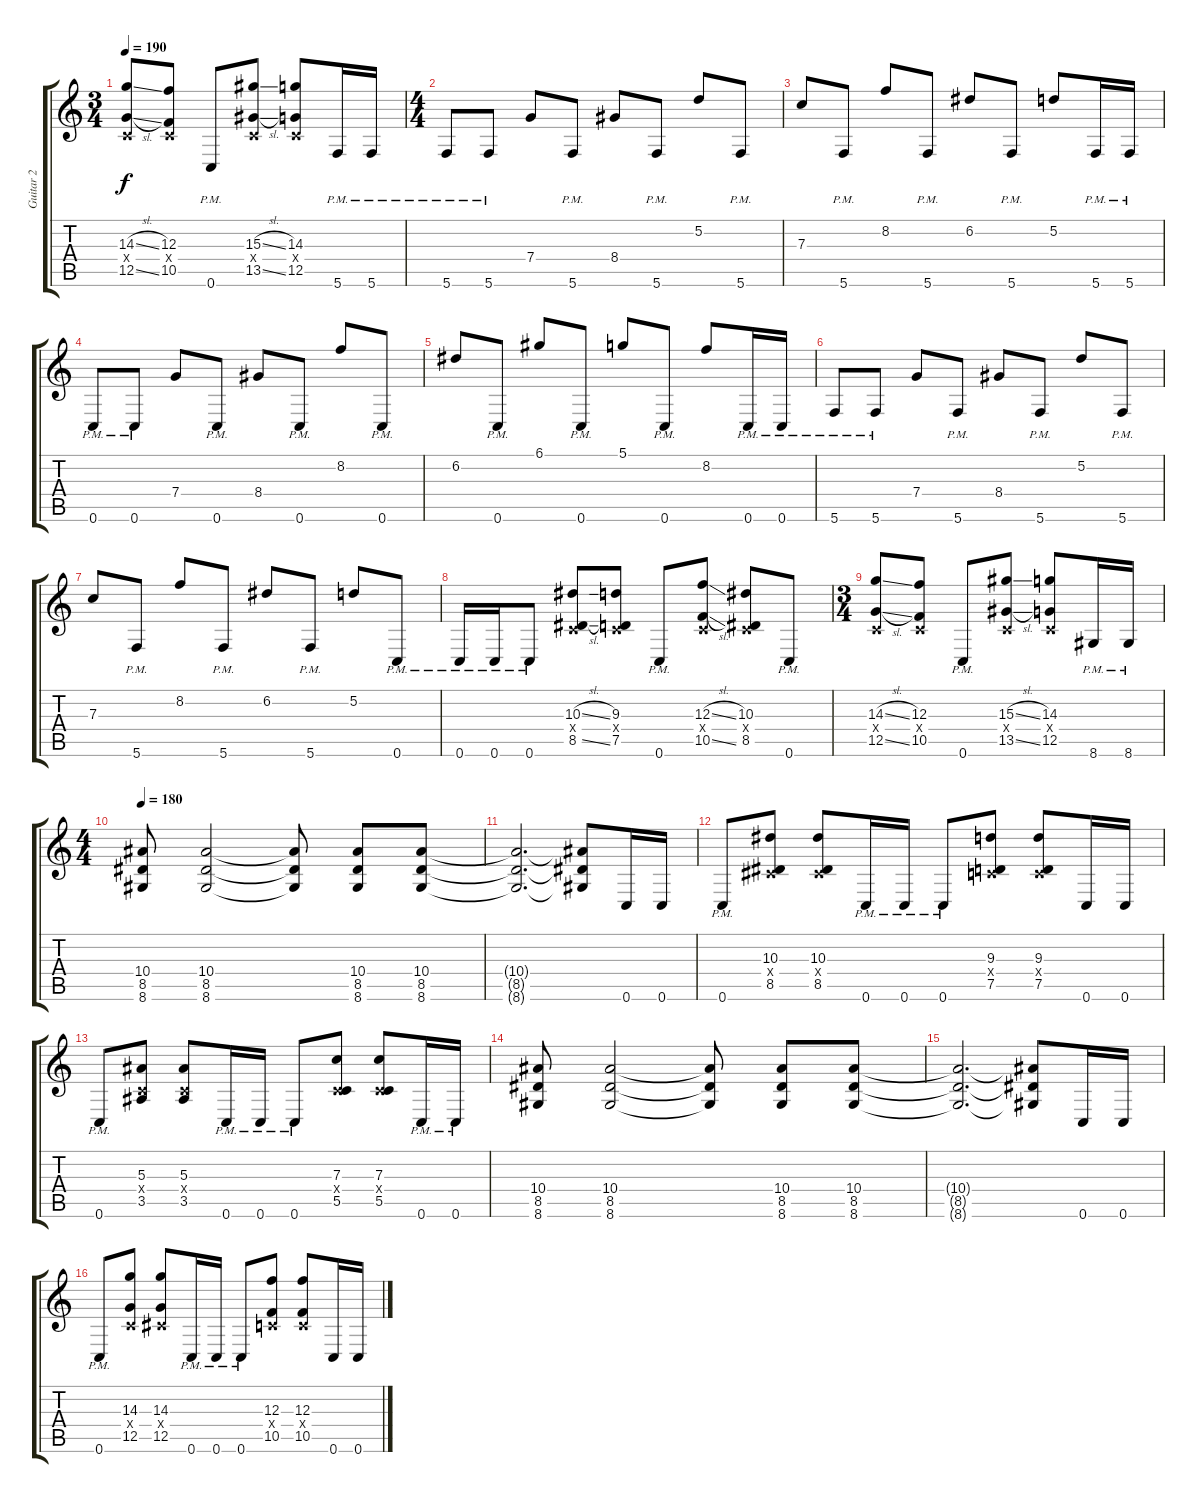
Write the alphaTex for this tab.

\track ("Guitar 2" "Guitar 2") {instrument distortionguitar}
\staff {score tabs}
\tuning (D4 A3 F3 C3 G2 C2) {hide}
\ts (3 4)
\tempo 190
\clef g2
\ks c
(14.3{sl} 0.4{x} 12.5{sl}).8{dy f} (12.3 0.4{x} 10.5).8 0.6{pm}.8 (15.3{sl} 0.4{x} 13.5{sl}).8 (14.3 0.4{x} 12.5).8 5.6{pm}.16 5.6{pm}.16 |
\ts (4 4)
5.6{pm}.8 5.6{pm}.8 7.4.8 5.6{pm}.8 8.4.8 5.6{pm}.8 5.2.8 5.6{pm}.8 |
7.3.8 5.6{pm}.8 8.2.8 5.6{pm}.8 6.2.8 5.6{pm}.8 5.2.8 5.6{pm}.16 5.6{pm}.16 |
0.6{pm}.8 0.6{pm}.8 7.4.8 0.6{pm}.8 8.4.8 0.6{pm}.8 8.2.8 0.6{pm}.8 |
6.2.8 0.6{pm}.8 6.1.8 0.6{pm}.8 5.1.8 0.6{pm}.8 8.2.8 0.6{pm}.16 0.6{pm}.16 |
5.6{pm}.8 5.6{pm}.8 7.4.8 5.6{pm}.8 8.4.8 5.6{pm}.8 5.2.8 5.6{pm}.8 |
7.3.8 5.6{pm}.8 8.2.8 5.6{pm}.8 6.2.8 5.6{pm}.8 5.2.8 0.6{pm}.8 |
0.6{pm}.16 0.6{pm}.16 0.6{pm}.8 (10.3{sl} 0.4{x} 8.5{sl}).8 (9.3 0.4{x} 7.5).8 0.6{pm}.8 (12.3{sl} 0.4{x} 10.5{sl}).8 (10.3 0.4{x} 8.5).8 0.6{pm}.8 |
\ts (3 4)
(14.3{sl} 0.4{x} 12.5{sl}).8 (12.3 0.4{x} 10.5).8 0.6{pm}.8 (15.3{sl} 0.4{x} 13.5{sl}).8 (14.3 0.4{x} 12.5).8 8.6{pm}.16 8.6{pm}.16 |
\ts (4 4)
\tempo 180
(10.4 8.5 8.6).8 (10.4 8.5 8.6).2 (10.4{t} 8.5{t} 8.6{t}).8 (10.4 8.5 8.6).8 (10.4 8.5 8.6).8 |
(10.4{t} 8.5{t} 8.6{t}).2{d} (10.4{t} 8.5{t} 8.6{t}).8 0.6.16 0.6.16 |
0.6{pm}.8 (10.3 1.4{x} 8.5).8 (10.3 1.4{x} 8.5).8 0.6{pm}.16 0.6{pm}.16 0.6{pm}.8 (9.3 0.4{x} 7.5).8 (9.3 0.4{x} 7.5).8 0.6.16 0.6.16 |
0.6{pm}.8 (5.3 0.4{x} 3.5).8 (5.3 0.4{x} 3.5).8 0.6{pm}.16 0.6{pm}.16 0.6{pm}.8 (7.3 0.4{x} 5.5).8 (7.3 0.4{x} 5.5).8 0.6{pm}.16 0.6{pm}.16 |
(10.4 8.5 8.6).8 (10.4 8.5 8.6).2 (10.4{t} 8.5{t} 8.6{t}).8 (10.4 8.5 8.6).8 (10.4 8.5 8.6).8 |
(10.4{t} 8.5{t} 8.6{t}).2{d} (10.4{t} 8.5{t} 8.6{t}).8 0.6.16 0.6.16 |
0.6{pm}.8 (14.3 0.4{x} 12.5).8 (14.3 1.4{x} 12.5).8 0.6{pm}.16 0.6{pm}.16 0.6{pm}.8 (12.3 0.4{x} 10.5).8 (12.3 0.4{x} 10.5).8 0.6.16 0.6.16
